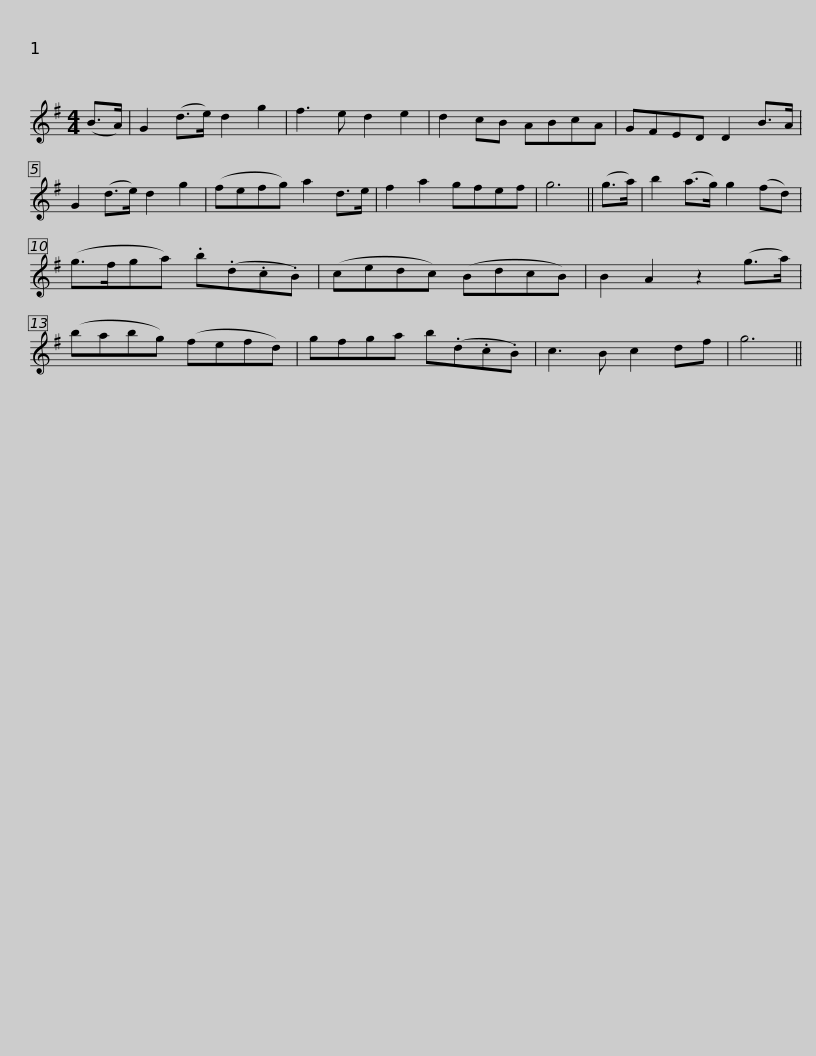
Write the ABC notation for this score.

X:1
L:1/8
M:4/4
I:linebreak $
K:G
V:1 treble
V:1
 (B>A) | G2 (d>e) d2 g2 | f3 e d2 e2 | d2 cB ABcA | GFED D2 B>A | %5
 G2 (d>e) d2 g2 | (fefg) a2 d>e |$ f2 a2 gfef | g6 || (g>a) | %10
 b2 (a>g) g2 (fd) | (g>fga) .b(.d.c.B) | (cedc) (BdcB) | B2 A2 z2 (g>a) |$ (babg) (fefd) | %15
 gfga b(.d.c.B) | c3 B c2 df | g6 || %18
